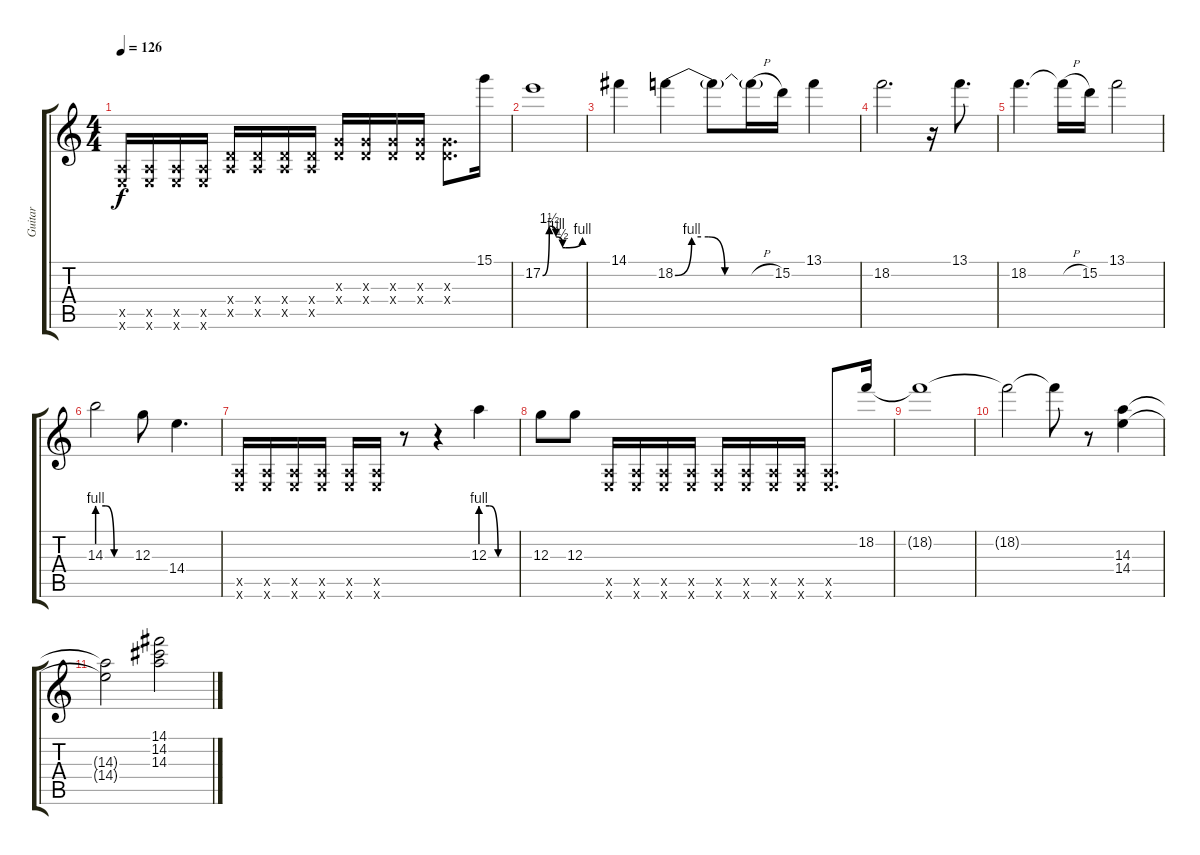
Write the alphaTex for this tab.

\track ("Guitar" "Guitar") {instrument distortionguitar}
\staff {score tabs}
\tuning (E4 B3 G3 D3 A2 E2) {hide}
\ts (4 4)
\tempo 126
\clef g2
\ks c
(0.5{x} 0.6{x}).16{dy f} (0.5{x} 0.6{x}).16 (0.5{x} 0.6{x}).16 (0.5{x} 0.6{x}).16 (0.4{x} 0.5{x}).16 (0.4{x} 0.5{x}).16 (0.4{x} 0.5{x}).16 (0.4{x} 0.5{x}).16 (0.3{x} 0.4{x}).16 (0.3{x} 0.4{x}).16 (0.3{x} 0.4{x}).16 (0.3{x} 0.4{x}).16 (0.3{x} 0.4{x}).8{d} 15.1.16 |
17.2{be (custom 0 0 10 6 20 4 30 2 34 2 60 4)}.1 |
14.1.4 18.2{be (custom 0 0 10 4 20 4 30 0 60 0)}.4 18.2{t}.8 18.2{h t}.16 15.2.16 13.1.4 |
18.2.2{d} r.16 13.1.8{d} |
18.2.4{d} 18.2{h t}.16 15.2.16 13.1.2 |
14.3{be (custom 0 4 15 4 30 0 60 0)}.2 12.3.8 14.4.4{d} |
(0.5{x} 0.6{x}).16 (0.5{x} 0.6{x}).16 (0.5{x} 0.6{x}).16 (0.5{x} 0.6{x}).16 (0.5{x} 0.6{x}).16 (0.5{x} 0.6{x}).16 r.8 r.4 12.3{be (custom 0 4 15 4 30 0 60 0)}.4 |
12.3.8 12.3.8 (0.5{x} 0.6{x}).16 (0.5{x} 0.6{x}).16 (0.5{x} 0.6{x}).16 (0.5{x} 0.6{x}).16 (0.5{x} 0.6{x}).16 (0.5{x} 0.6{x}).16 (0.5{x} 0.6{x}).16 (0.5{x} 0.6{x}).16 (0.5{x} 0.6{x}).8{d} 18.2.16 |
18.2{t}.1 |
18.2{t}.2 18.2{t}.8 r.8 (14.3 14.4).4 |
(14.3{t} 14.4{t}).2 (14.1 14.2 14.3).2
